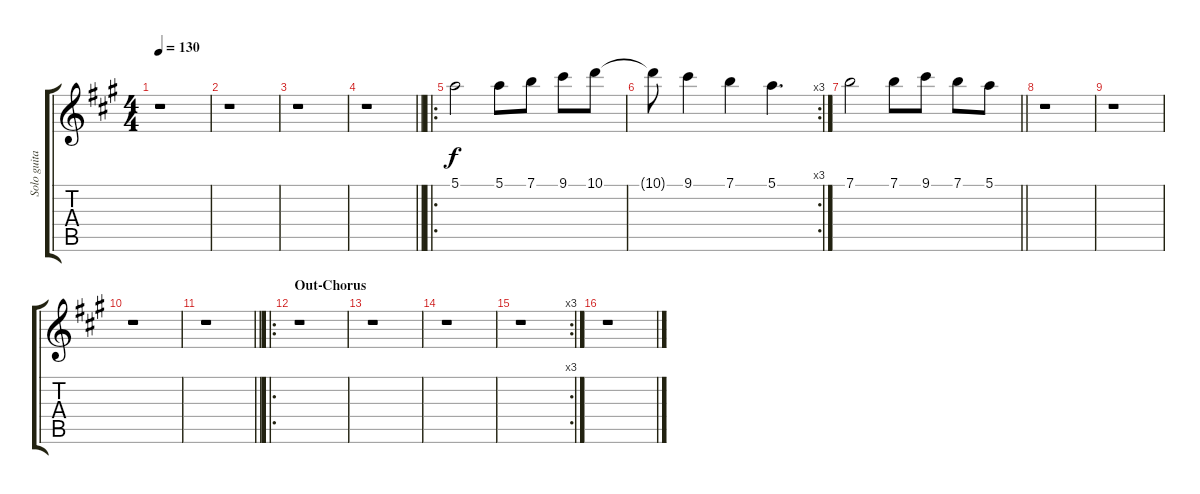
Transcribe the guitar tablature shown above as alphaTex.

\track ("Solo guitar" "Solo guita") {instrument electricguitarjazz}
\staff {score tabs}
\tuning (E4 B3 G3 D3 A2 E2) {hide}
\ts (4 4)
\tempo 130
\clef g2
\ks a
r.1{dy f} |
r.1 |
r.1 |
\barLineRight lightlight
r.1 |
\ro
5.1.2 5.1.8 7.1.8 9.1.8 10.1.8 |
\rc 3
10.1{t}.8 9.1.4 7.1.4 5.1.4{d} |
\barLineRight lightlight
7.1.2 7.1.8 9.1.8 7.1.8 5.1.8 |
r.1 |
r.1 |
r.1 |
\barLineRight lightlight
r.1 |
\ro
\section ("" "Out-Chorus")
r.1 |
r.1 |
r.1 |
\rc 3
r.1 |
r.1
